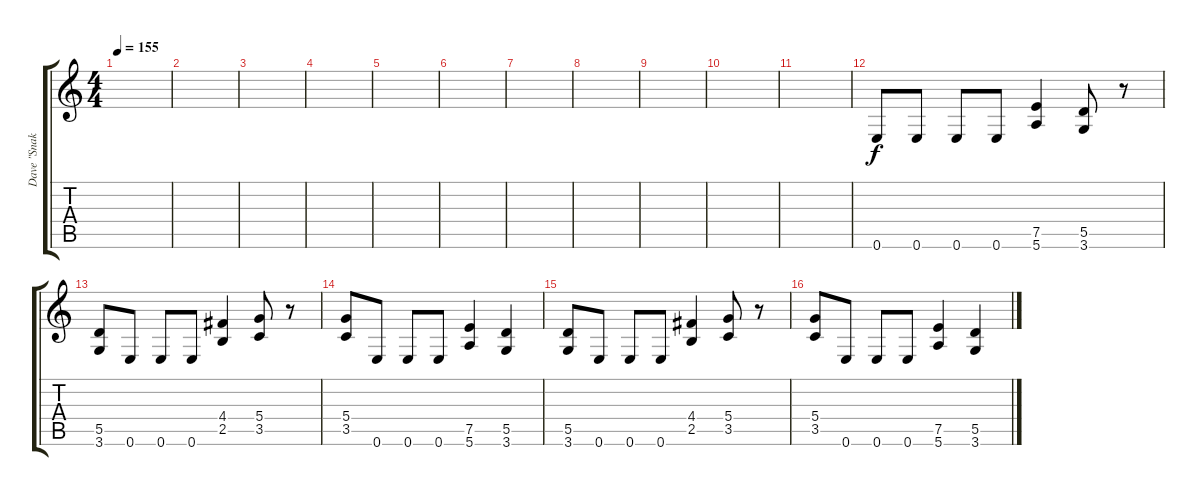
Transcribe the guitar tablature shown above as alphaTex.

\track ("Dave \"Snake\" Sabo" "Dave \"Snak") {instrument distortionguitar}
\staff {score tabs}
\tuning (E4 B3 G3 D3 A2 E2) {hide}
\ts (4 4)
\tempo 155
\clef g2
\ks c
|
|
|
|
|
|
|
|
|
|
|
0.6.8 0.6.8 0.6.8 0.6.8 (7.5 5.6).4 (5.5 3.6).8 r.8 |
(5.5 3.6).8 0.6.8 0.6.8 0.6.8 (4.4 2.5).4 (5.4 3.5).8 r.8 |
(5.4 3.5).8 0.6.8 0.6.8 0.6.8 (7.5 5.6).4 (5.5 3.6).4 |
(5.5 3.6).8 0.6.8 0.6.8 0.6.8 (4.4 2.5).4 (5.4 3.5).8 r.8 |
(5.4 3.5).8 0.6.8 0.6.8 0.6.8 (7.5 5.6).4 (5.5 3.6).4
